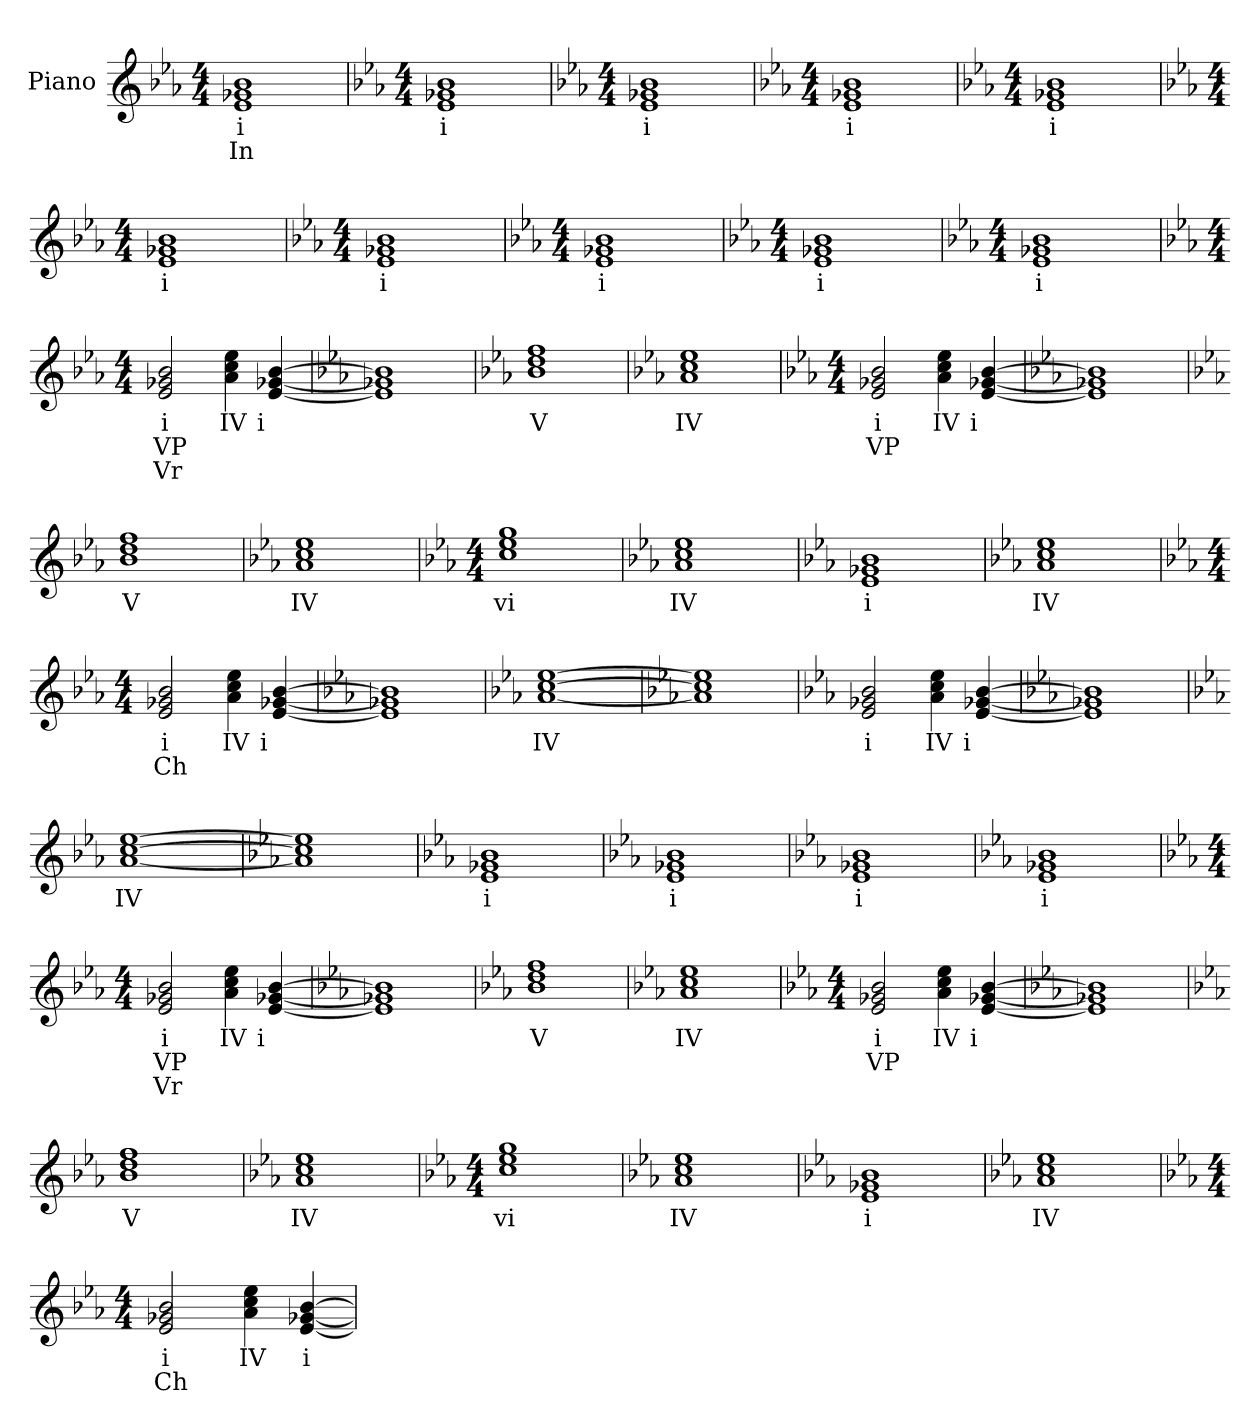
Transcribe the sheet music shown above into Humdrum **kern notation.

**kern	**text	**text	**text
*part1	*part1	*part1	*part1
*staff1	*staff1	*staff1	*staff1
*I"Piano	*	*	*
*I'Pno	*	*	*
*k[b-e-a-]	*	*	*
*E-:	*	*	*
*M4/4	*	*	*
=	=	=	=
1e- 1g-X 1b-	i	In	.
=	=	=	=
*k[b-e-a-]	*	*	*
*E-:	*	*	*
*M4/4	*	*	*
1e- 1g-X 1b-	i	.	.
=	=	=	=
*k[b-e-a-]	*	*	*
*E-:	*	*	*
*M4/4	*	*	*
1e- 1g-X 1b-	i	.	.
=	=	=	=
*k[b-e-a-]	*	*	*
*E-:	*	*	*
*M4/4	*	*	*
1e- 1g-X 1b-	i	.	.
=	=	=	=
*k[b-e-a-]	*	*	*
*E-:	*	*	*
*M4/4	*	*	*
1e- 1g-X 1b-	i	.	.
=	=	=	=
*k[b-e-a-]	*	*	*
*E-:	*	*	*
*M4/4	*	*	*
1e- 1g-X 1b-	i	.	.
=	=	=	=
*k[b-e-a-]	*	*	*
*E-:	*	*	*
*M4/4	*	*	*
1e- 1g-X 1b-	i	.	.
=	=	=	=
*k[b-e-a-]	*	*	*
*E-:	*	*	*
*M4/4	*	*	*
1e- 1g-X 1b-	i	.	.
=	=	=	=
*k[b-e-a-]	*	*	*
*E-:	*	*	*
*M4/4	*	*	*
1e- 1g-X 1b-	i	.	.
=	=	=	=
*k[b-e-a-]	*	*	*
*E-:	*	*	*
*M4/4	*	*	*
1e- 1g-X 1b-	i	.	.
=	=	=	=
*k[b-e-a-]	*	*	*
*E-:	*	*	*
*M4/4	*	*	*
2e- 2g-X 2b-	i	VP	Vr
4a- 4cc 4ee-	IV	.	.
[4e- [4g-X [4b-	i	.	.
=	=	=	=
*k[b-e-a-]	*	*	*
*E-:	*	*	*
1e-] 1g-X] 1b-]	.	.	.
=	=	=	=
*k[b-e-a-]	*	*	*
*E-:	*	*	*
1b- 1dd 1ff	V	.	.
=	=	=	=
*k[b-e-a-]	*	*	*
*E-:	*	*	*
1a- 1cc 1ee-	IV	.	.
=	=	=	=
*k[b-e-a-]	*	*	*
*E-:	*	*	*
*M4/4	*	*	*
2e- 2g-X 2b-	i	VP	.
4a- 4cc 4ee-	IV	.	.
[4e- [4g-X [4b-	i	.	.
=	=	=	=
*k[b-e-a-]	*	*	*
*E-:	*	*	*
1e-] 1g-X] 1b-]	.	.	.
=	=	=	=
*k[b-e-a-]	*	*	*
*E-:	*	*	*
1b- 1dd 1ff	V	.	.
=	=	=	=
*k[b-e-a-]	*	*	*
*E-:	*	*	*
1a- 1cc 1ee-	IV	.	.
=	=	=	=
*k[b-e-a-]	*	*	*
*E-:	*	*	*
*M4/4	*	*	*
1cc 1ee- 1gg	vi	.	.
=	=	=	=
*k[b-e-a-]	*	*	*
*E-:	*	*	*
1a- 1cc 1ee-	IV	.	.
=	=	=	=
*k[b-e-a-]	*	*	*
*E-:	*	*	*
1e- 1g-X 1b-	i	.	.
=	=	=	=
*k[b-e-a-]	*	*	*
*E-:	*	*	*
1a- 1cc 1ee-	IV	.	.
=	=	=	=
*k[b-e-a-]	*	*	*
*E-:	*	*	*
*M4/4	*	*	*
2e- 2g-X 2b-	i	Ch	.
4a- 4cc 4ee-	IV	.	.
[4e- [4g-X [4b-	i	.	.
=	=	=	=
*k[b-e-a-]	*	*	*
*E-:	*	*	*
1e-] 1g-X] 1b-]	.	.	.
=	=	=	=
*k[b-e-a-]	*	*	*
*E-:	*	*	*
[1a- [1cc [1ee-	IV	.	.
=	=	=	=
*k[b-e-a-]	*	*	*
*E-:	*	*	*
1a-] 1cc] 1ee-]	.	.	.
=	=	=	=
*k[b-e-a-]	*	*	*
*E-:	*	*	*
2e- 2g-X 2b-	i	.	.
4a- 4cc 4ee-	IV	.	.
[4e- [4g-X [4b-	i	.	.
=	=	=	=
*k[b-e-a-]	*	*	*
*E-:	*	*	*
1e-] 1g-X] 1b-]	.	.	.
=	=	=	=
*k[b-e-a-]	*	*	*
*E-:	*	*	*
[1a- [1cc [1ee-	IV	.	.
=	=	=	=
*k[b-e-a-]	*	*	*
*E-:	*	*	*
1a-] 1cc] 1ee-]	.	.	.
=	=	=	=
*k[b-e-a-]	*	*	*
*E-:	*	*	*
1e- 1g-X 1b-	i	.	.
=	=	=	=
*k[b-e-a-]	*	*	*
*E-:	*	*	*
1e- 1g-X 1b-	i	.	.
=	=	=	=
*k[b-e-a-]	*	*	*
*E-:	*	*	*
1e- 1g-X 1b-	i	.	.
=	=	=	=
*k[b-e-a-]	*	*	*
*E-:	*	*	*
1e- 1g-X 1b-	i	.	.
=	=	=	=
*k[b-e-a-]	*	*	*
*E-:	*	*	*
*M4/4	*	*	*
2e- 2g-X 2b-	i	VP	Vr
4a- 4cc 4ee-	IV	.	.
[4e- [4g-X [4b-	i	.	.
=	=	=	=
*k[b-e-a-]	*	*	*
*E-:	*	*	*
1e-] 1g-X] 1b-]	.	.	.
=	=	=	=
*k[b-e-a-]	*	*	*
*E-:	*	*	*
1b- 1dd 1ff	V	.	.
=	=	=	=
*k[b-e-a-]	*	*	*
*E-:	*	*	*
1a- 1cc 1ee-	IV	.	.
=	=	=	=
*k[b-e-a-]	*	*	*
*E-:	*	*	*
*M4/4	*	*	*
2e- 2g-X 2b-	i	VP	.
4a- 4cc 4ee-	IV	.	.
[4e- [4g-X [4b-	i	.	.
=	=	=	=
*k[b-e-a-]	*	*	*
*E-:	*	*	*
1e-] 1g-X] 1b-]	.	.	.
=	=	=	=
*k[b-e-a-]	*	*	*
*E-:	*	*	*
1b- 1dd 1ff	V	.	.
=	=	=	=
*k[b-e-a-]	*	*	*
*E-:	*	*	*
1a- 1cc 1ee-	IV	.	.
=	=	=	=
*k[b-e-a-]	*	*	*
*E-:	*	*	*
*M4/4	*	*	*
1cc 1ee- 1gg	vi	.	.
=	=	=	=
*k[b-e-a-]	*	*	*
*E-:	*	*	*
1a- 1cc 1ee-	IV	.	.
=	=	=	=
*k[b-e-a-]	*	*	*
*E-:	*	*	*
1e- 1g-X 1b-	i	.	.
=	=	=	=
*k[b-e-a-]	*	*	*
*E-:	*	*	*
1a- 1cc 1ee-	IV	.	.
=	=	=	=
*k[b-e-a-]	*	*	*
*E-:	*	*	*
*M4/4	*	*	*
2e- 2g-X 2b-	i	Ch	.
4a- 4cc 4ee-	IV	.	.
[4e- [4g-X [4b-	i	.	.
=	=	=	=
*-	*-	*-	*-
